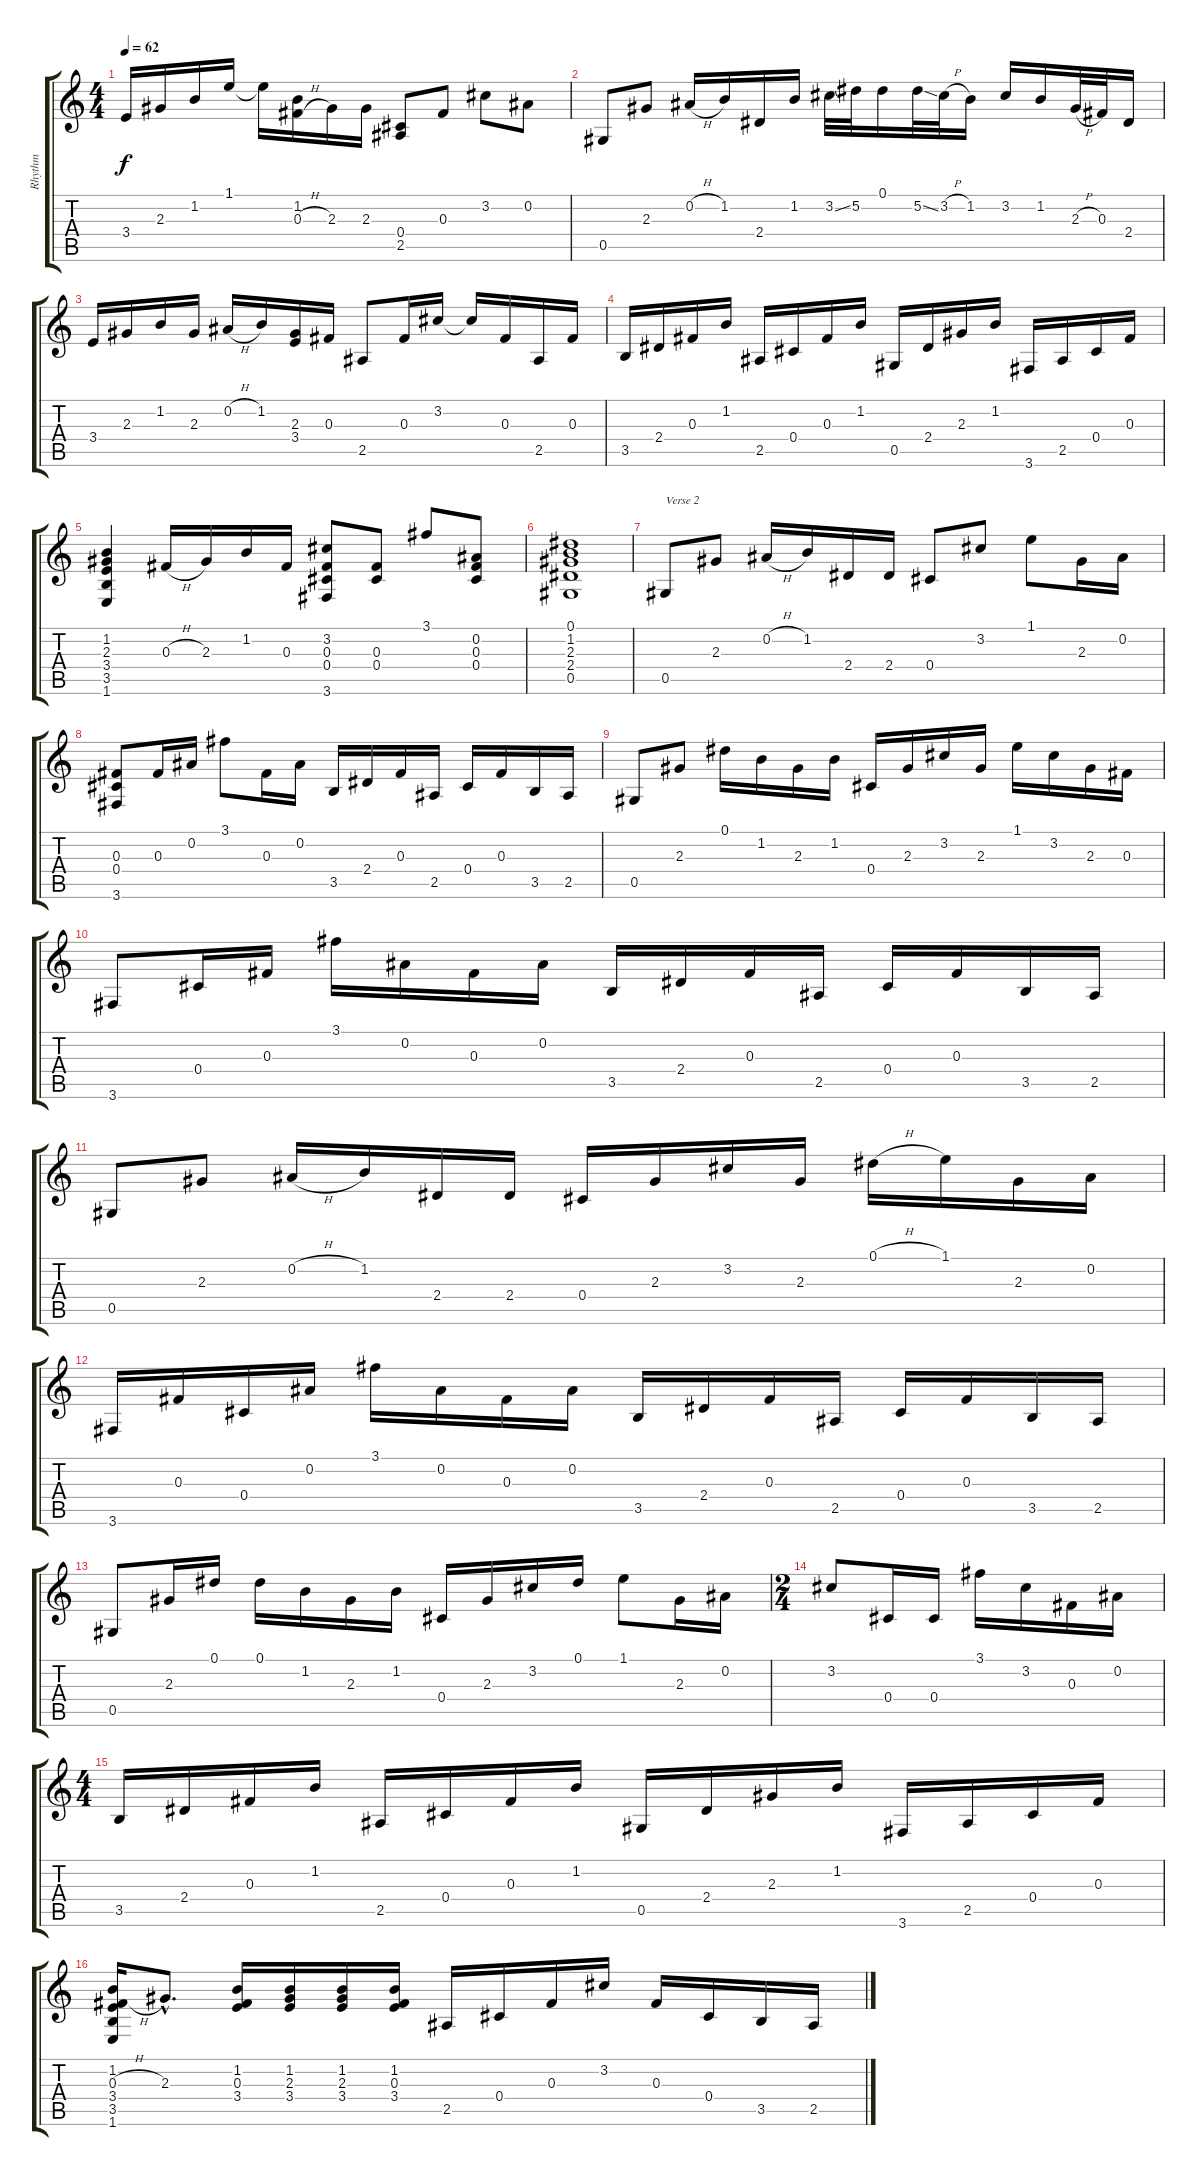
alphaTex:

\track ("Rhythm" "Rhythm") {instrument electricguitarclean}
\staff {score tabs}
\tuning (Eb4 Bb3 Gb3 Db3 Ab2 Eb2) {hide}
\ts (4 4)
\tempo 62
\clef g2
\ks c
3.4.16{dy f} 2.3.16 1.2.16 1.1.16 1.1{t}.16 (1.2 0.3{h}).16 2.3.16 2.3.16 (0.4 2.5).8 0.3.8 3.2.8 0.2.8 |
0.5.8 2.3.8 0.2{h}.16 1.2.16 2.4.16 1.2.16 3.2{ss}.32 5.2.32 0.1.16 5.2{ss}.32 3.2{h}.32 1.2.16 3.2.16 1.2.16 2.3{h}.32 0.3.32 2.4.16 |
3.4.16 2.3.16 1.2.16 2.3.16 0.2{h}.16 1.2.16 (2.3 3.4).16 0.3.16 2.5.8 0.3.16 3.2.16 3.2{t}.16 0.3.16 2.5.16 0.3.16 |
3.5.16 2.4.16 0.3.16 1.2.16 2.5.16 0.4.16 0.3.16 1.2.16 0.5.16 2.4.16 2.3.16 1.2.16 3.6.16 2.5.16 0.4.16 0.3.16 |
(1.2 2.3 3.4 3.5 1.6).4 0.3{h}.16 2.3.16 1.2.16 0.3.16 (3.2 0.3 0.4 3.6).8 (0.3 0.4).8 3.1.8 (0.2 0.3 0.4).8 |
(0.1 1.2 2.3 2.4 0.5).1 |
0.5.8{txt "Verse 2"} 2.3.8 0.2{h}.16 1.2.16 2.4.16 2.4.16 0.4.8 3.2.8 1.1.8 2.3.16 0.2.16 |
(0.3 0.4 3.6).8 0.3.16 0.2.16 3.1.8 0.3.16 0.2.16 3.5.16 2.4.16 0.3.16 2.5.16 0.4.16 0.3.16 3.5.16 2.5.16 |
0.5.8 2.3.8 0.1.16 1.2.16 2.3.16 1.2.16 0.4.16 2.3.16 3.2.16 2.3.16 1.1.16 3.2.16 2.3.16 0.3.16 |
3.6.8 0.4.16 0.3.16 3.1.16 0.2.16 0.3.16 0.2.16 3.5.16 2.4.16 0.3.16 2.5.16 0.4.16 0.3.16 3.5.16 2.5.16 |
0.5.8 2.3.8 0.2{h}.16 1.2.16 2.4.16 2.4.16 0.4.16 2.3.16 3.2.16 2.3.16 0.1{h}.16 1.1.16 2.3.16 0.2.16 |
3.6.16 0.3.16 0.4.16 0.2.16 3.1.16 0.2.16 0.3.16 0.2.16 3.5.16 2.4.16 0.3.16 2.5.16 0.4.16 0.3.16 3.5.16 2.5.16 |
0.5.8 2.3.16 0.1.16 0.1.16 1.2.16 2.3.16 1.2.16 0.4.16 2.3.16 3.2.16 0.1.16 1.1.8 2.3.16 0.2.16 |
\ts (2 4)
3.2.8 0.4.16 0.4.16 3.1.16 3.2.16 0.3.16 0.2.16 |
\ts (4 4)
3.5.16 2.4.16 0.3.16 1.2.16 2.5.16 0.4.16 0.3.16 1.2.16 0.5.16 2.4.16 2.3.16 1.2.16 3.6.16 2.5.16 0.4.16 0.3.16 |
(1.2 0.3{h} 3.4 3.5 1.6).16 2.3{hac}.8{d} (1.2 0.3 3.4).16 (1.2 2.3 3.4).16 (1.2 2.3 3.4).16 (1.2 0.3 3.4).16 2.5.16 0.4.16 0.3.16 3.2.16 0.3.16 0.4.16 3.5.16 2.5.16
